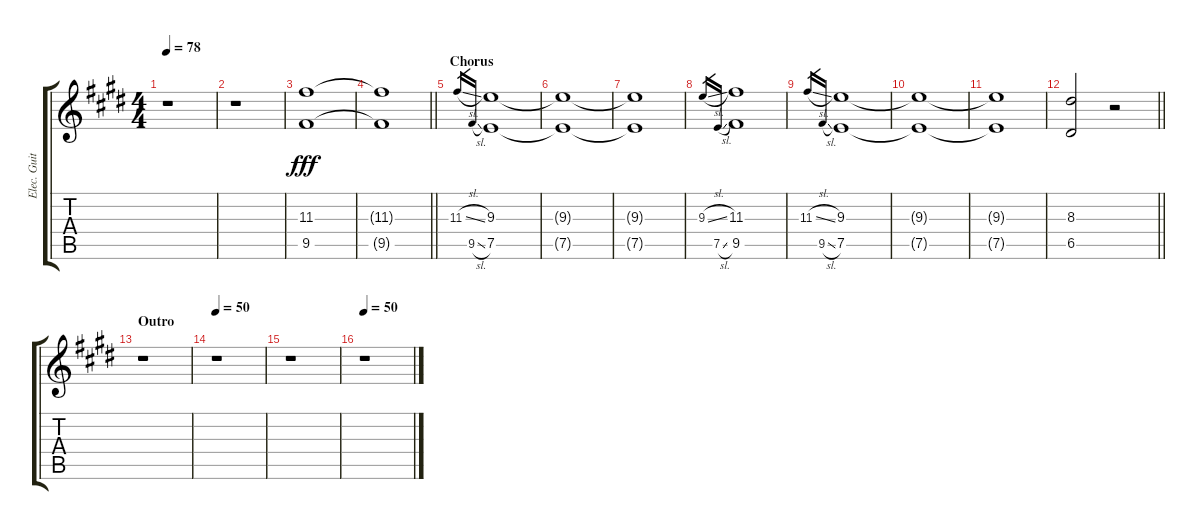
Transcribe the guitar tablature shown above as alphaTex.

\track ("Elec. Guitar" "Elec. Guit") {instrument overdrivenguitar}
\staff {score tabs}
\tuning (E4 B3 G3 D3 A2 E2) {hide}
\ts (4 4)
\tempo 78
\clef g2
\ks c#minor
r.1{dy fff} |
r.1 |
\ks e
(11.3 9.5).1 |
\barLineRight lightlight
\ks c#minor
(11.3{t} 9.5{t}).1 |
\section ("" "Chorus")
11.3{sl}.16{gr} 9.5{sl}.16{gr} (9.3 7.5).1 |
\ks e
(9.3{t} 7.5{t}).1 |
\ks c#minor
(9.3{t} 7.5{t}).1 |
9.3{sl}.16{gr} 7.5{sl}.16{gr} (11.3 9.5).1 |
\ks e
11.3{sl}.16{gr} 9.5{sl}.16{gr} (9.3 7.5).1 |
\ks c#minor
(9.3{t} 7.5{t}).1 |
(9.3{t} 7.5{t}).1 |
\barLineRight lightlight
\ks e
(8.3 6.5).2 r.2 |
\section ("" "Outro")
\ks c#minor
r.1 |
\tempo 50
r.1 |
r.1 |
\tempo 50
\ks e
r.1
